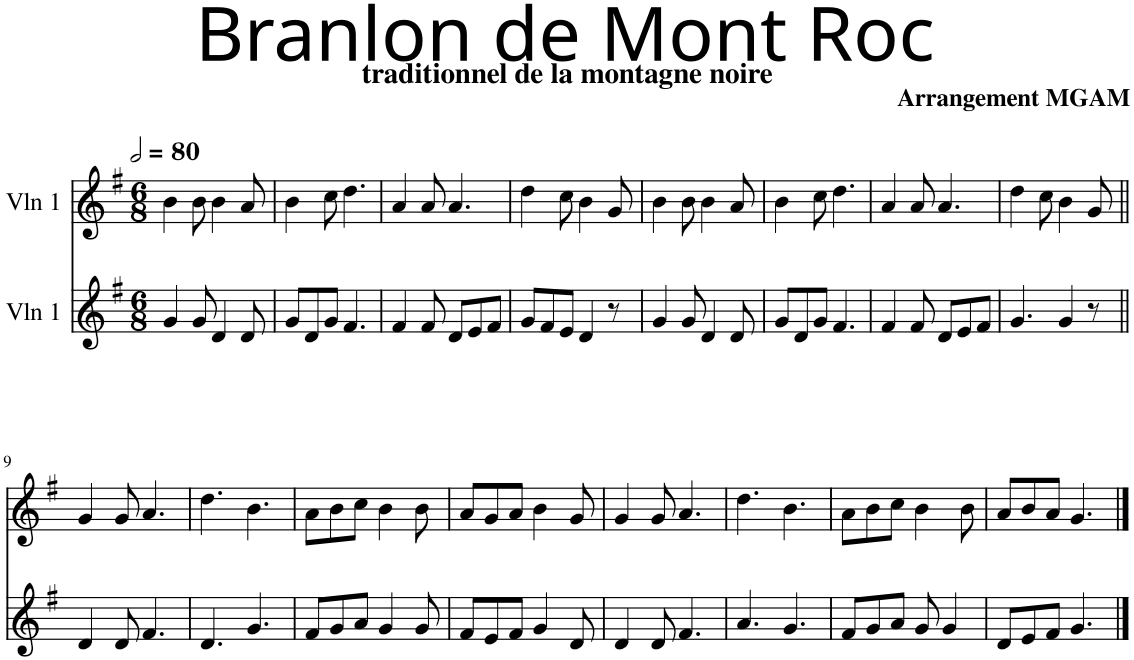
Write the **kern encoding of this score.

**kern	**kern
*part2	*part1
*staff2	*staff1
*I"Vln 1	*I"Vln 1
*	*I'Vln
*clefG2	*clefG2
*k[f#]	*k[f#]
*M6/8	*M6/8
*MM160	*MM160
=1	=1
4g/	4b\
8g/	8b\
4d/	4b\
8d/	8a/
=2	=2
8g/L	4b\
8d/	.
8g/J	8cc\
4.f#/	4.dd\
=3	=3
4f#/	4a/
8f#/	8a/
8d/L	4.a/
8e/	.
8f#/J	.
=4	=4
8g/L	4dd\
8f#/	.
8e/J	8cc\
4d/	4b\
8r	8g/
=5	=5
4g/	4b\
8g/	8b\
4d/	4b\
8d/	8a/
=6	=6
8g/L	4b\
8d/	.
8g/J	8cc\
4.f#/	4.dd\
=7	=7
4f#/	4a/
8f#/	8a/
8d/L	4.a/
8e/	.
8f#/J	.
=8	=8
4.g/	4dd\
.	8cc\
4g/	4b\
8r	8g/
!!LO:LB:g=z
=9||	=9||
4d/	4g/
8d/	8g/
4.f#/	4.a/
=10	=10
4.d/	4.dd\
4.g/	4.b\
=11	=11
8f#/L	8a\L
8g/	8b\
8a/J	8cc\J
4g/	4b\
8g/	8b\
=12	=12
8f#/L	8a/L
8e/	8g/
8f#/J	8a/J
4g/	4b\
8d/	8g/
=13	=13
4d/	4g/
8d/	8g/
4.f#/	4.a/
=14	=14
4.a/	4.dd\
4.g/	4.b\
=15	=15
8f#/L	8a\L
8g/	8b\
8a/J	8cc\J
8g/	4b\
4g/	.
.	8b\
=16	=16
8d/L	8a/L
8e/	8b/
8f#/J	8a/J
4.g/	4.g/
==	==
*-	*-
